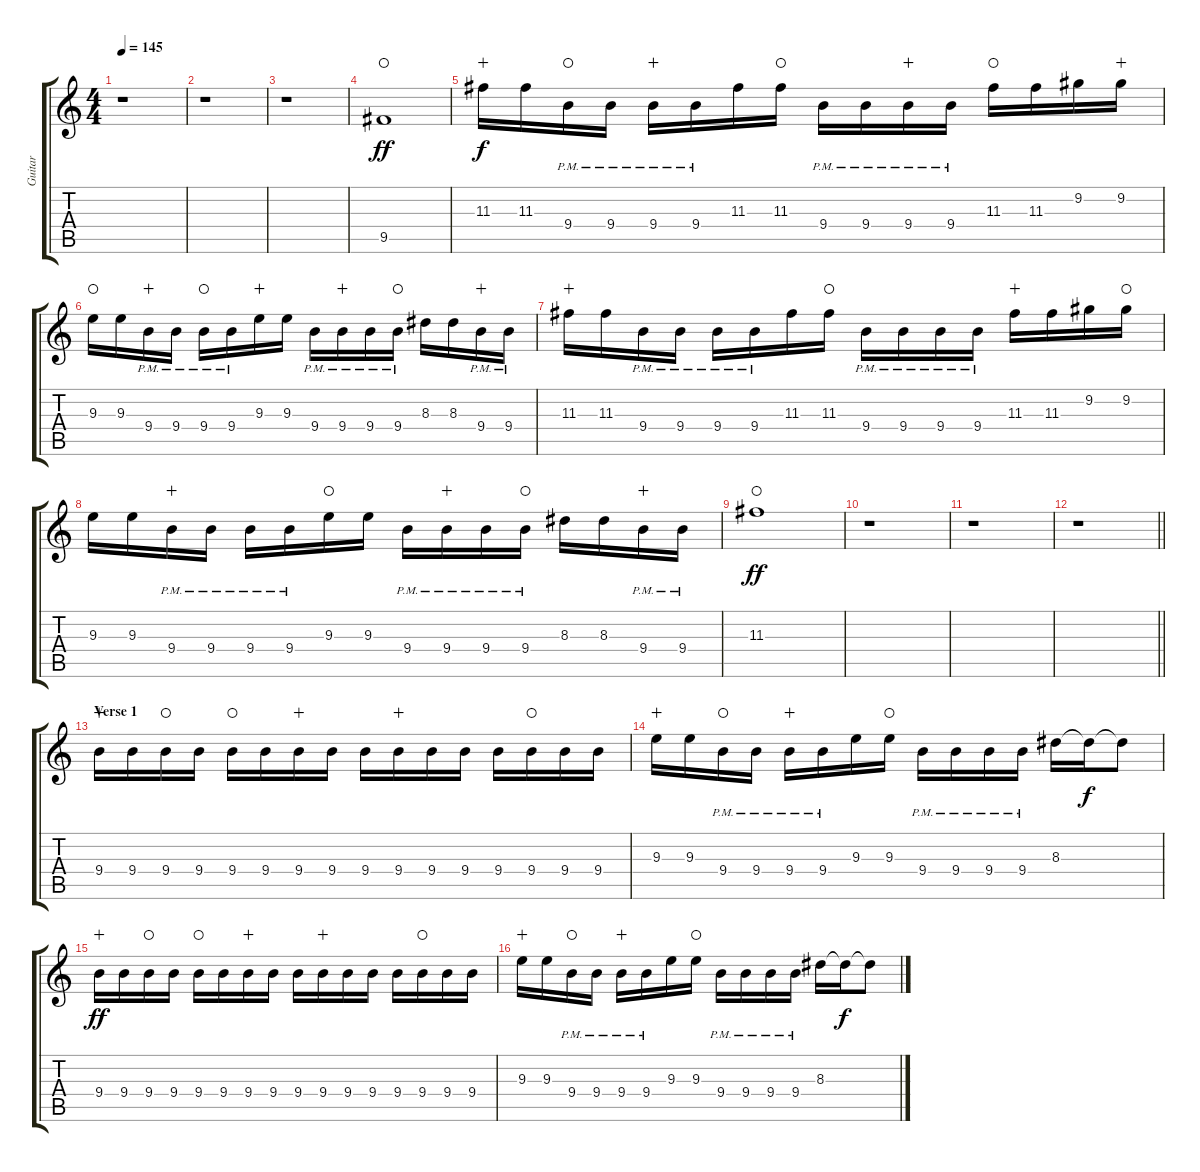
\track ("Guitar" "Guitar") {instrument distortionguitar}
\staff {score tabs}
\tuning (E4 B3 G3 D3 A2 E2) {hide}
\ts (4 4)
\tempo 145
\clef g2
\ks c
r.1{dy f} |
r.1 |
r.1 |
9.5.1{dy ff volume 12 waho} |
11.3.16{dy f balance 16 wahc} 11.3.16 9.4{pm}.16{waho} 9.4{pm}.16 9.4{pm}.16{wahc} 9.4{pm}.16 11.3.16 11.3.16{waho} 9.4{pm}.16 9.4{pm}.16 9.4{pm}.16{wahc} 9.4{pm}.16 11.3.16{waho} 11.3.16 9.2.16 9.2.16{wahc} |
9.3.16{waho} 9.3.16 9.4{pm}.16{wahc} 9.4{pm}.16 9.4{pm}.16{waho} 9.4{pm}.16 9.3.16{wahc} 9.3.16 9.4{pm}.16 9.4{pm}.16{wahc} 9.4{pm}.16 9.4{pm}.16{waho} 8.3.16 8.3.16 9.4{pm}.16{wahc} 9.4{pm}.16 |
11.3.16{balance 0 wahc} 11.3.16 9.4{pm}.16 9.4{pm}.16 9.4{pm}.16 9.4{pm}.16 11.3.16 11.3.16{waho} 9.4{pm}.16 9.4{pm}.16 9.4{pm}.16 9.4{pm}.16 11.3.16{wahc} 11.3.16 9.2.16 9.2.16{waho} |
9.3.16 9.3.16 9.4{pm}.16{wahc} 9.4{pm}.16 9.4{pm}.16 9.4{pm}.16 9.3.16{waho} 9.3.16 9.4{pm}.16 9.4{pm}.16{wahc} 9.4{pm}.16 9.4{pm}.16{waho} 8.3.16 8.3.16 9.4{pm}.16{wahc} 9.4{pm}.16 |
11.3.1{dy ff balance 8 waho} |
r.1 |
r.1 |
\barLineRight lightlight
r.1 |
\section ("" "Verse 1")
9.4.16{wahc} 9.4.16 9.4.16{waho} 9.4.16 9.4.16{waho} 9.4.16 9.4.16{wahc} 9.4.16 9.4.16 9.4.16{wahc} 9.4.16 9.4.16 9.4.16 9.4.16{waho} 9.4.16 9.4.16 |
9.3.16{wahc} 9.3.16 9.4{pm}.16{waho} 9.4{pm}.16 9.4{pm}.16{wahc} 9.4{pm}.16 9.3.16 9.3.16{waho} 9.4{pm}.16 9.4{pm}.16 9.4{pm}.16 9.4{pm}.16 8.3.16 8.3{t}.16{dy f} 8.3{t}.8 |
9.4.16{dy ff wahc} 9.4.16 9.4.16{waho} 9.4.16 9.4.16{waho} 9.4.16 9.4.16{wahc} 9.4.16 9.4.16 9.4.16{wahc} 9.4.16 9.4.16 9.4.16 9.4.16{waho} 9.4.16 9.4.16 |
9.3.16{wahc} 9.3.16 9.4{pm}.16{waho} 9.4{pm}.16 9.4{pm}.16{wahc} 9.4{pm}.16 9.3.16 9.3.16{waho} 9.4{pm}.16 9.4{pm}.16 9.4{pm}.16 9.4{pm}.16 8.3.16 8.3{t}.16{dy f} 8.3{t}.8
